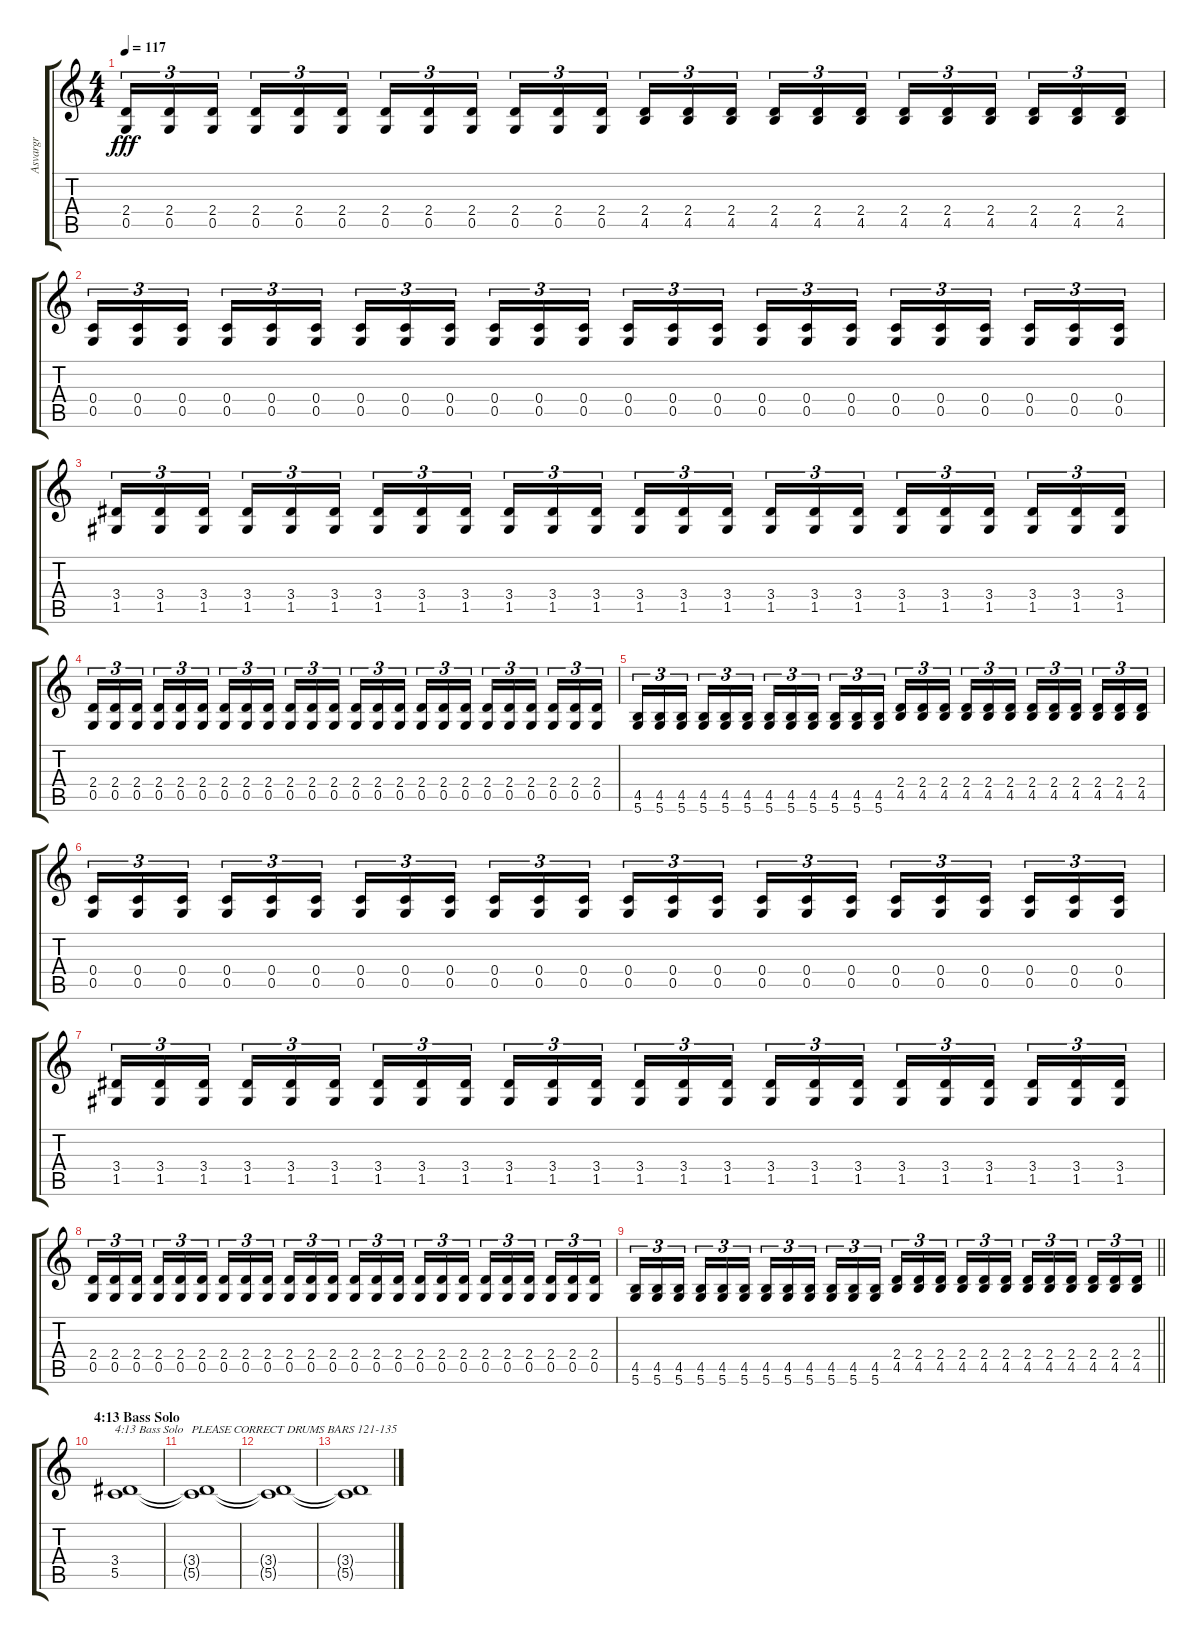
\track ("Asvargr" "Asvargr") {instrument overdrivenguitar}
\staff {score tabs}
\tuning (D4 A3 F3 C3 G2 D2) {hide}
\ts (4 4)
\tempo 117
\clef g2
\ks c
(2.4 0.5).16{tu (3 2) dy fff} (2.4 0.5).16{tu (3 2)} (2.4 0.5).16{tu (3 2) beam splitsecondary} (2.4 0.5).16{tu (3 2)} (2.4 0.5).16{tu (3 2)} (2.4 0.5).16{tu (3 2)} (2.4 0.5).16{tu (3 2)} (2.4 0.5).16{tu (3 2)} (2.4 0.5).16{tu (3 2) beam splitsecondary} (2.4 0.5).16{tu (3 2)} (2.4 0.5).16{tu (3 2)} (2.4 0.5).16{tu (3 2)} (2.4 4.5).16{tu (3 2)} (2.4 4.5).16{tu (3 2)} (2.4 4.5).16{tu (3 2) beam splitsecondary} (2.4 4.5).16{tu (3 2)} (2.4 4.5).16{tu (3 2)} (2.4 4.5).16{tu (3 2)} (2.4 4.5).16{tu (3 2)} (2.4 4.5).16{tu (3 2)} (2.4 4.5).16{tu (3 2) beam splitsecondary} (2.4 4.5).16{tu (3 2)} (2.4 4.5).16{tu (3 2)} (2.4 4.5).16{tu (3 2)} |
(0.4 0.5).16{tu (3 2)} (0.4 0.5).16{tu (3 2)} (0.4 0.5).16{tu (3 2) beam splitsecondary} (0.4 0.5).16{tu (3 2)} (0.4 0.5).16{tu (3 2)} (0.4 0.5).16{tu (3 2)} (0.4 0.5).16{tu (3 2)} (0.4 0.5).16{tu (3 2)} (0.4 0.5).16{tu (3 2) beam splitsecondary} (0.4 0.5).16{tu (3 2)} (0.4 0.5).16{tu (3 2)} (0.4 0.5).16{tu (3 2)} (0.4 0.5).16{tu (3 2)} (0.4 0.5).16{tu (3 2)} (0.4 0.5).16{tu (3 2) beam splitsecondary} (0.4 0.5).16{tu (3 2)} (0.4 0.5).16{tu (3 2)} (0.4 0.5).16{tu (3 2)} (0.4 0.5).16{tu (3 2)} (0.4 0.5).16{tu (3 2)} (0.4 0.5).16{tu (3 2) beam splitsecondary} (0.4 0.5).16{tu (3 2)} (0.4 0.5).16{tu (3 2)} (0.4 0.5).16{tu (3 2)} |
(3.4 1.5).16{tu (3 2)} (3.4 1.5).16{tu (3 2)} (3.4 1.5).16{tu (3 2) beam splitsecondary} (3.4 1.5).16{tu (3 2)} (3.4 1.5).16{tu (3 2)} (3.4 1.5).16{tu (3 2)} (3.4 1.5).16{tu (3 2)} (3.4 1.5).16{tu (3 2)} (3.4 1.5).16{tu (3 2) beam splitsecondary} (3.4 1.5).16{tu (3 2)} (3.4 1.5).16{tu (3 2)} (3.4 1.5).16{tu (3 2)} (3.4 1.5).16{tu (3 2)} (3.4 1.5).16{tu (3 2)} (3.4 1.5).16{tu (3 2) beam splitsecondary} (3.4 1.5).16{tu (3 2)} (3.4 1.5).16{tu (3 2)} (3.4 1.5).16{tu (3 2)} (3.4 1.5).16{tu (3 2)} (3.4 1.5).16{tu (3 2)} (3.4 1.5).16{tu (3 2) beam splitsecondary} (3.4 1.5).16{tu (3 2)} (3.4 1.5).16{tu (3 2)} (3.4 1.5).16{tu (3 2)} |
(2.4 0.5).16{tu (3 2)} (2.4 0.5).16{tu (3 2)} (2.4 0.5).16{tu (3 2) beam splitsecondary} (2.4 0.5).16{tu (3 2)} (2.4 0.5).16{tu (3 2)} (2.4 0.5).16{tu (3 2)} (2.4 0.5).16{tu (3 2)} (2.4 0.5).16{tu (3 2)} (2.4 0.5).16{tu (3 2) beam splitsecondary} (2.4 0.5).16{tu (3 2)} (2.4 0.5).16{tu (3 2)} (2.4 0.5).16{tu (3 2)} (2.4 0.5).16{tu (3 2)} (2.4 0.5).16{tu (3 2)} (2.4 0.5).16{tu (3 2) beam splitsecondary} (2.4 0.5).16{tu (3 2)} (2.4 0.5).16{tu (3 2)} (2.4 0.5).16{tu (3 2)} (2.4 0.5).16{tu (3 2)} (2.4 0.5).16{tu (3 2)} (2.4 0.5).16{tu (3 2) beam splitsecondary} (2.4 0.5).16{tu (3 2)} (2.4 0.5).16{tu (3 2)} (2.4 0.5).16{tu (3 2)} |
(4.5 5.6).16{tu (3 2)} (4.5 5.6).16{tu (3 2)} (4.5 5.6).16{tu (3 2) beam splitsecondary} (4.5 5.6).16{tu (3 2)} (4.5 5.6).16{tu (3 2)} (4.5 5.6).16{tu (3 2)} (4.5 5.6).16{tu (3 2)} (4.5 5.6).16{tu (3 2)} (4.5 5.6).16{tu (3 2) beam splitsecondary} (4.5 5.6).16{tu (3 2)} (4.5 5.6).16{tu (3 2)} (4.5 5.6).16{tu (3 2)} (2.4 4.5).16{tu (3 2)} (2.4 4.5).16{tu (3 2)} (2.4 4.5).16{tu (3 2) beam splitsecondary} (2.4 4.5).16{tu (3 2)} (2.4 4.5).16{tu (3 2)} (2.4 4.5).16{tu (3 2)} (2.4 4.5).16{tu (3 2)} (2.4 4.5).16{tu (3 2)} (2.4 4.5).16{tu (3 2) beam splitsecondary} (2.4 4.5).16{tu (3 2)} (2.4 4.5).16{tu (3 2)} (2.4 4.5).16{tu (3 2)} |
(0.4 0.5).16{tu (3 2)} (0.4 0.5).16{tu (3 2)} (0.4 0.5).16{tu (3 2) beam splitsecondary} (0.4 0.5).16{tu (3 2)} (0.4 0.5).16{tu (3 2)} (0.4 0.5).16{tu (3 2)} (0.4 0.5).16{tu (3 2)} (0.4 0.5).16{tu (3 2)} (0.4 0.5).16{tu (3 2) beam splitsecondary} (0.4 0.5).16{tu (3 2)} (0.4 0.5).16{tu (3 2)} (0.4 0.5).16{tu (3 2)} (0.4 0.5).16{tu (3 2)} (0.4 0.5).16{tu (3 2)} (0.4 0.5).16{tu (3 2) beam splitsecondary} (0.4 0.5).16{tu (3 2)} (0.4 0.5).16{tu (3 2)} (0.4 0.5).16{tu (3 2)} (0.4 0.5).16{tu (3 2)} (0.4 0.5).16{tu (3 2)} (0.4 0.5).16{tu (3 2) beam splitsecondary} (0.4 0.5).16{tu (3 2)} (0.4 0.5).16{tu (3 2)} (0.4 0.5).16{tu (3 2)} |
(3.4 1.5).16{tu (3 2)} (3.4 1.5).16{tu (3 2)} (3.4 1.5).16{tu (3 2) beam splitsecondary} (3.4 1.5).16{tu (3 2)} (3.4 1.5).16{tu (3 2)} (3.4 1.5).16{tu (3 2)} (3.4 1.5).16{tu (3 2)} (3.4 1.5).16{tu (3 2)} (3.4 1.5).16{tu (3 2) beam splitsecondary} (3.4 1.5).16{tu (3 2)} (3.4 1.5).16{tu (3 2)} (3.4 1.5).16{tu (3 2)} (3.4 1.5).16{tu (3 2)} (3.4 1.5).16{tu (3 2)} (3.4 1.5).16{tu (3 2) beam splitsecondary} (3.4 1.5).16{tu (3 2)} (3.4 1.5).16{tu (3 2)} (3.4 1.5).16{tu (3 2)} (3.4 1.5).16{tu (3 2)} (3.4 1.5).16{tu (3 2)} (3.4 1.5).16{tu (3 2) beam splitsecondary} (3.4 1.5).16{tu (3 2)} (3.4 1.5).16{tu (3 2)} (3.4 1.5).16{tu (3 2)} |
(2.4 0.5).16{tu (3 2)} (2.4 0.5).16{tu (3 2)} (2.4 0.5).16{tu (3 2) beam splitsecondary} (2.4 0.5).16{tu (3 2)} (2.4 0.5).16{tu (3 2)} (2.4 0.5).16{tu (3 2)} (2.4 0.5).16{tu (3 2)} (2.4 0.5).16{tu (3 2)} (2.4 0.5).16{tu (3 2) beam splitsecondary} (2.4 0.5).16{tu (3 2)} (2.4 0.5).16{tu (3 2)} (2.4 0.5).16{tu (3 2)} (2.4 0.5).16{tu (3 2)} (2.4 0.5).16{tu (3 2)} (2.4 0.5).16{tu (3 2) beam splitsecondary} (2.4 0.5).16{tu (3 2)} (2.4 0.5).16{tu (3 2)} (2.4 0.5).16{tu (3 2)} (2.4 0.5).16{tu (3 2)} (2.4 0.5).16{tu (3 2)} (2.4 0.5).16{tu (3 2) beam splitsecondary} (2.4 0.5).16{tu (3 2)} (2.4 0.5).16{tu (3 2)} (2.4 0.5).16{tu (3 2)} |
\barLineRight lightlight
(4.5 5.6).16{tu (3 2)} (4.5 5.6).16{tu (3 2)} (4.5 5.6).16{tu (3 2) beam splitsecondary} (4.5 5.6).16{tu (3 2)} (4.5 5.6).16{tu (3 2)} (4.5 5.6).16{tu (3 2)} (4.5 5.6).16{tu (3 2)} (4.5 5.6).16{tu (3 2)} (4.5 5.6).16{tu (3 2) beam splitsecondary} (4.5 5.6).16{tu (3 2)} (4.5 5.6).16{tu (3 2)} (4.5 5.6).16{tu (3 2)} (2.4 4.5).16{tu (3 2)} (2.4 4.5).16{tu (3 2)} (2.4 4.5).16{tu (3 2) beam splitsecondary} (2.4 4.5).16{tu (3 2)} (2.4 4.5).16{tu (3 2)} (2.4 4.5).16{tu (3 2)} (2.4 4.5).16{tu (3 2)} (2.4 4.5).16{tu (3 2)} (2.4 4.5).16{tu (3 2) beam splitsecondary} (2.4 4.5).16{tu (3 2)} (2.4 4.5).16{tu (3 2)} (2.4 4.5).16{tu (3 2)} |
\section ("" "4:13 Bass Solo")
(3.4 5.5).1{txt "4:13 Bass Solo" volume 4} |
(3.4{t} 5.5{t}).1{txt "PLEASE CORRECT DRUMS BARS 121-135"} |
(3.4{t} 5.5{t}).1 |
(3.4{t} 5.5{t}).1
